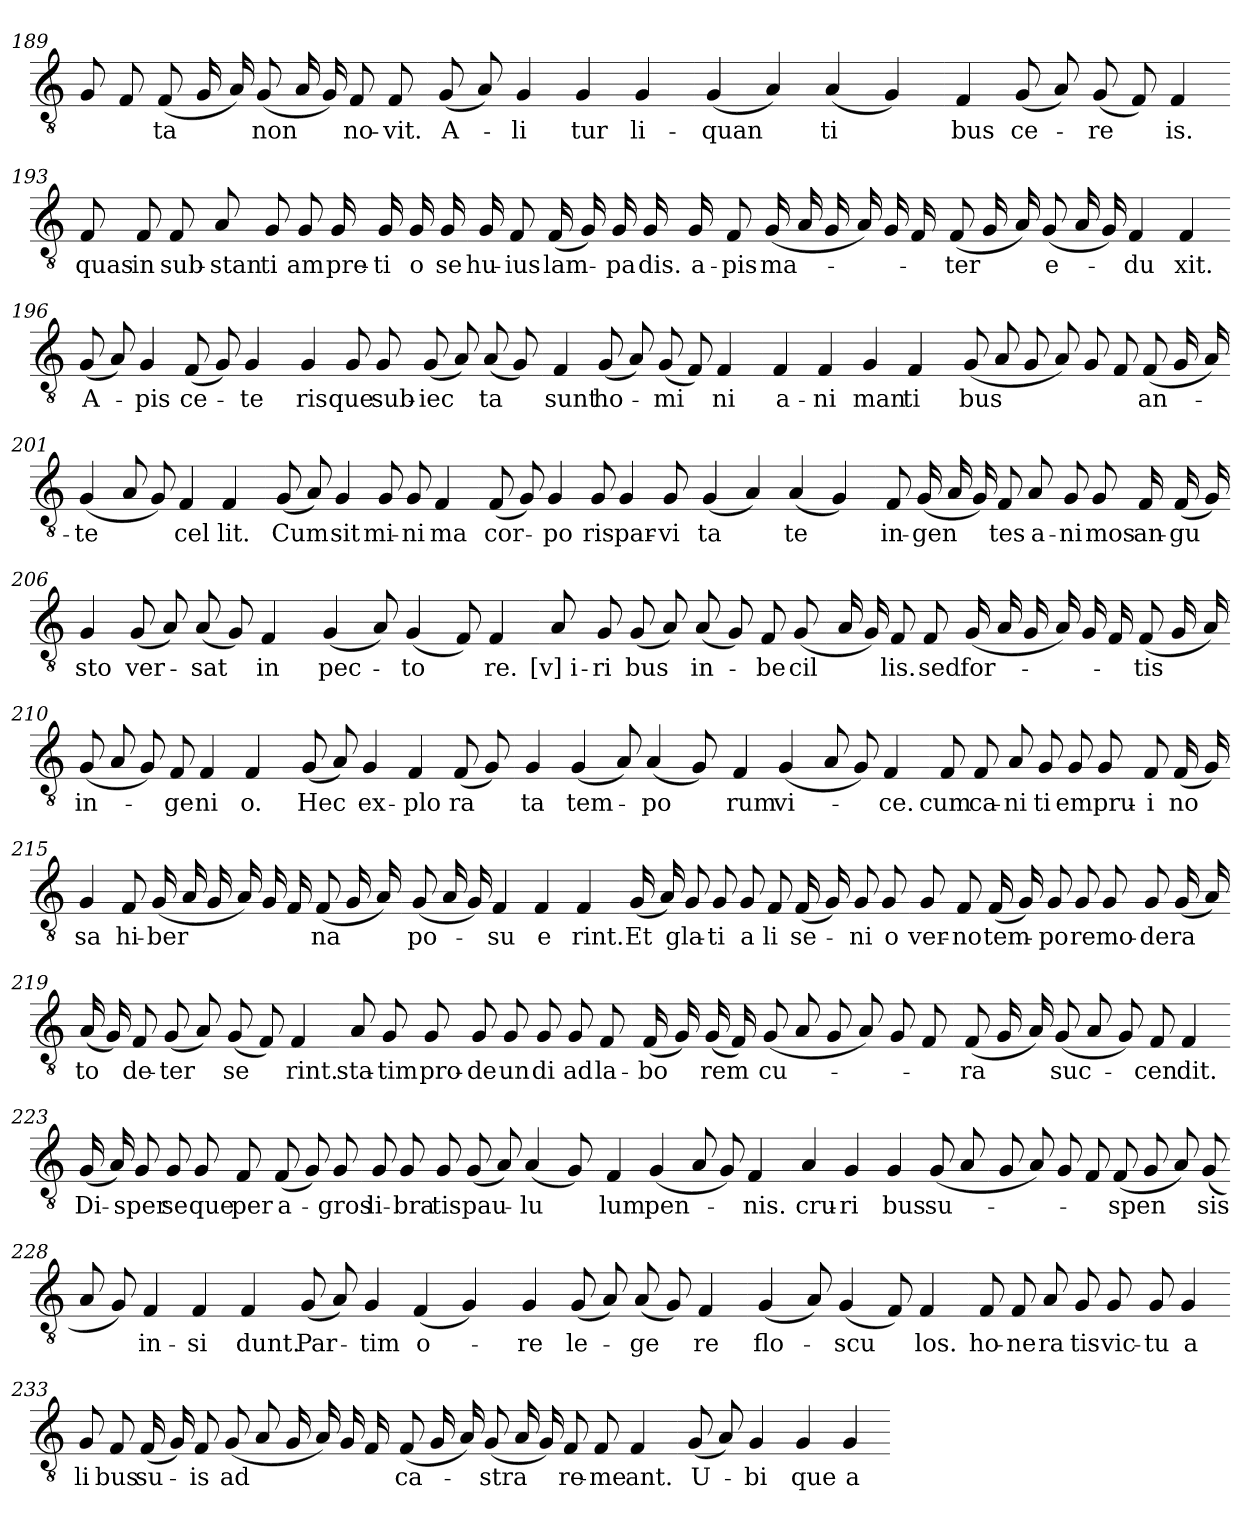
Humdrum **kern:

**kern	**text
*part1	*part1
*staff1	*staff1
*clefGv2	*
*k[]	*
=189	=189
8G	.
8F	.
(8F	-ta
16G	.
16A)	.
(8G	non
16A	.
16G)	.
8F	no-
8F	-vit.
=190-	=190-
(8G	A-
8A)	.
4G	li
4G	-tur
4G	li-
=191-	=191-
(4G	quan
4A)	.
(4A	ti
4G)	.
=192-	=192-
4F	-bus
(8G	ce-
8A)	.
(8G	re
8F)	.
4F	-is.
=193-	=193-
8F	quas
8F	in
8F	sub-
8A	stan
8G	ti
8G	-am
16G	pre-
16G	ti
16G	o
16G	-se
=194-	=194-
16G	hu-
8F	-ius
(16F	lam-
16G)	.
16G	pa
16G	-dis.
16G	a-
8F	-pis
(16G	ma-
16A	.
16G	.
16A)	.
16G	.
16F	.
=195-	=195-
(8F	-ter
16G	.
16A)	.
(8G	e-
16A	.
16G)	.
4F	du
4F	-xit.
=196-	=196-
(8G	A-
8A)	.
4G	-pis
(8F	ce-
8G)	.
4G	te
=197-	=197-
4G	-ris
8G	que
8G	sub-
(8G	iec
8A)	.
(8A	-ta
8G)	.
=198-	=198-
4F	sunt
(8G	ho-
8A)	.
(8G	mi
8F)	.
4F	-ni
=199-	=199-
4F	a-
4F	ni
4G	man
4F	ti
=200-	=200-
(8G	-bus
8A	.
8G	.
8A)	.
8G	.
8F	.
(8F	an-
16G	.
16A)	.
=201-	=201-
(4G	te
8A	.
8G)	.
4F	cel
4F	-lit.
=202-	=202-
(8G	Cum
8A)	.
4G	sit
8G	mi-
8G	ni
4F	-ma
=203-	=203-
(8F	cor-
8G)	.
4G	po
8G	-ris
4G	par-
8G	vi
=204-	=204-
(4G	ta
4A)	.
(4A	-te
4G)	.
=205-	=205-
8F	in-
(16G	gen
16A	.
16G)	.
8F	-tes
8A	a-
8G	ni
8G	-mos
16F	an-
(16F	gu
16G)	.
=206-	=206-
4G	-sto
(8G	ver-
8A)	.
(8A	-sat
8G)	.
4F	in
=207-	=207-
(4G	pec-
8A)	.
(4G	to
8F)	.
4F	-re.
=208-	=208-
8A	[v]i-
8G	ri
(8G	-bus
8A)	.
(8A	in-
8G)	.
8F	be
(8G	cil
=209-	=209-
16A	.
16G)	.
8F	-lis.
8F	sed
(16G	for-
16A	.
16G	.
16A)	.
16G	.
16F	.
(8F	-tis
16G	.
16A)	.
=210-	=210-
(8G	in-
8A	.
8G)	.
8F	ge
4F	ni
4F	-o.
=211-	=211-
(8G	Hec
8A)	.
4G	ex-
4F	plo
(8F	ra
8G)	.
=212-	=212-
4G	-ta
(4G	tem-
8A)	.
(4A	po
8G)	.
=213-	=213-
4F	-rum
(4G	vi-
8A	.
8G)	.
4F	-ce.
=214-	=214-
8F	cum
8F	ca-
8A	ni
8G	ti
8G	-em
8G	pru-
8F	i
(16F	no
16G)	.
=215-	=215-
4G	-sa
8F	hi-
(16G	ber
16A	.
16G	.
16A)	.
16G	.
16F	.
(8F	-na
16G	.
16A)	.
=216-	=216-
(8G	po-
16A	.
16G)	.
4F	su
4F	e
4F	-rint.
=217-	=217-
(16G	Et
16A)	.
8G	gla-
8G	ti
8G	a
8F	-li
(16F	se-
16G)	.
8G	ni
8G	-o
=218-	=218-
8G	ver-
8F	-no
(16F	tem-
16G)	.
8G	po
8G	-re
8G	mo-
8G	de
(16G	ra
16A)	.
=219-	=219-
(16A	-to
16G)	.
8F	de-
(8G	ter
8A)	.
(8G	se
8F)	.
4F	-rint.
=220-	=220-
8A	sta-
8G	-tim
8G	pro-
8G	de
8G	un
8G	-di
8G	ad
8F	la-
=221-	=221-
(16F	bo
16G)	.
(16G	-rem
16F)	.
(8G	cu-
8A	.
8G	.
8A)	.
8G	.
8F	.
=222-	=222-
(8F	-ra
16G	.
16A)	.
(8G	suc-
8A	.
8G)	.
8F	cen
4F	-dit.
=223-	=223-
(16G	Di-
16A)	.
8G	sper
8G	se
8G	-que
8F	per
(8F	a-
8G)	.
8G	-gros
=224-	=224-
8G	li-
8G	bra
8G	-tis
(8G	pau-
8A)	.
(4A	lu
8G)	.
=225-	=225-
4F	-lum
(4G	pen-
8A	.
8G)	.
4F	-nis.
=226-	=226-
4A	cru-
4G	ri
4G	-bus
(8G	su-
8A	.
=227-	=227-
8G	.
8A)	.
8G	.
8F	.
(8F	spen
8G	.
8A)	.
(8G	-sis
=228-	=228-
8A	.
8G)	.
4F	in-
4F	si
4F	-dunt.
=229-	=229-
(8G	Par-
8A)	.
4G	-tim
(4F	o-
4G)	.
=230-	=230-
4G	-re
(8G	le-
8A)	.
(8A	ge
8G)	.
4F	-re
=231-	=231-
(4G	flo-
8A)	.
(4G	scu
8F)	.
4F	-los.
=232-	=232-
8F	ho-
8F	ne
8A	ra
8G	-tis
8G	vic-
8G	tu
4G	a
=233-	=233-
8G	li
8F	-bus
(16F	su-
16G)	.
8F	-is
(8G	ad
8A	.
16G	.
16A)	.
16G	.
16F	.
=234-	=234-
(8F	ca-
16G	.
16A)	.
(8G	-stra
16A	.
16G)	.
8F	re-
8F	me
4F	-ant.
=235-	=235-
(8G	U-
8A)	.
4G	bi
4G	-que
4G	a-
=-	=-
*-	*-
